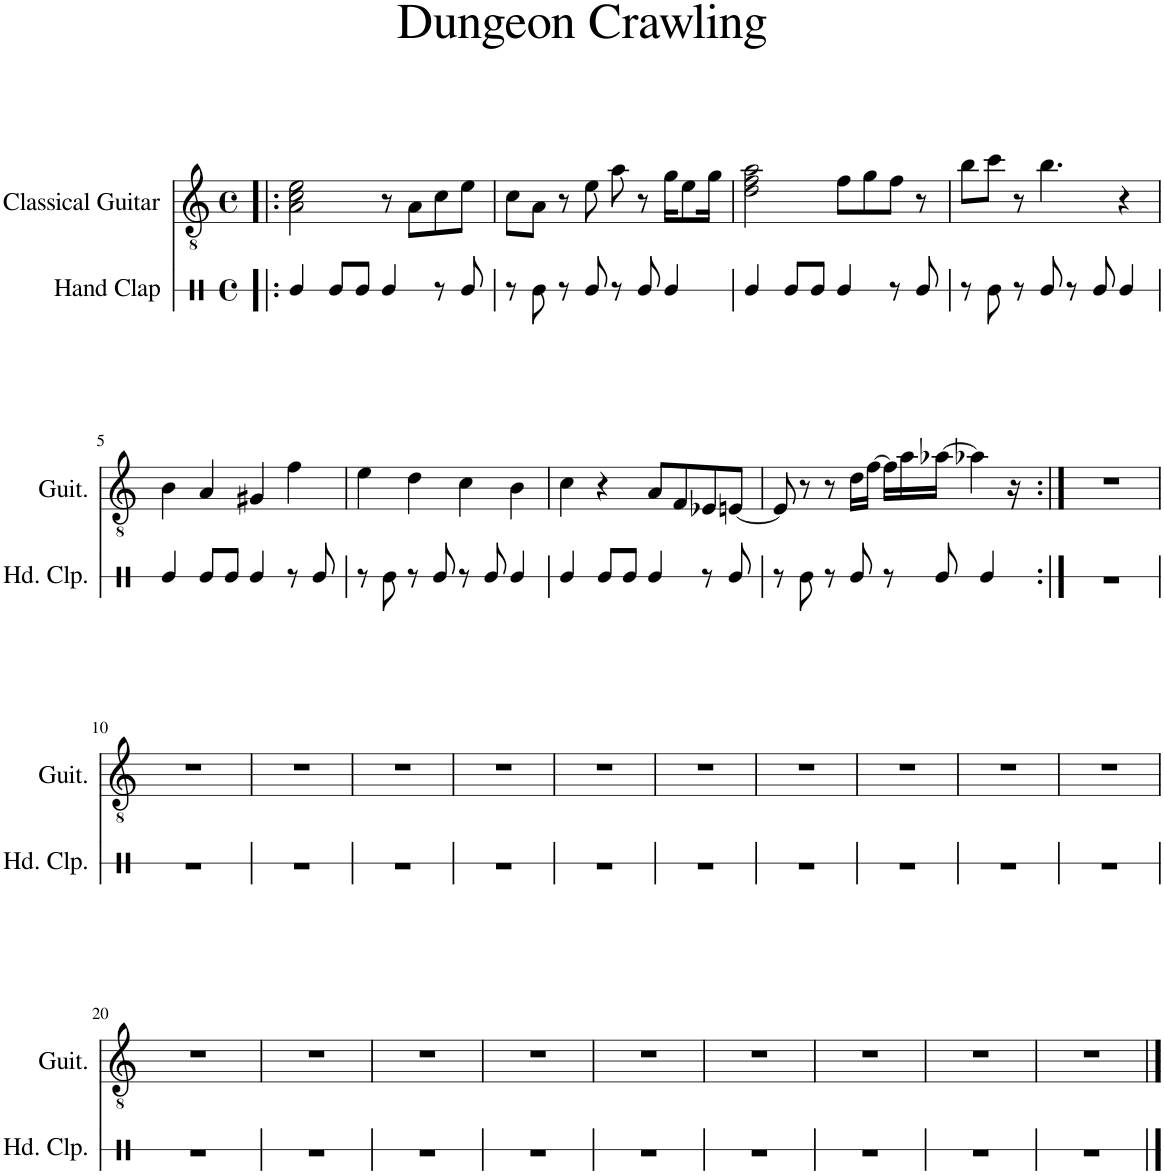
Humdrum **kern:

**kern	**kern
*part2	*part1
*staff2	*staff1
*I"Hand Clap	*I"Classical Guitar
*I'Hd. Clp.	*I'Guit.
*stria1	*
*clefX	*clefGv2
*k[]	*k[]
*M4/4	*M4/4
*met(c)	*met(c)
=1!|:	=1!|:
4Re/	2A\ 2c\ 2e\
8Re/L	.
8Re/J	.
4Re/	8r
.	8A\L
8r	8c\
8Re/	8e\J
=2	=2
8r	8c\L
8Re\	8A\J
8r	8r
8Re/	8e\
8r	8a\
8Re/	8r
4Re/	16g\KL
.	8e\
.	16g\Jk
=3	=3
4Re/	2d\ 2f\ 2a\
8Re/L	.
8Re/J	.
4Re/	8f\L
.	8g\
8r	8f\J
8Re/	8r
=4	=4
8r	8b\L
8Re\	8cc\J
8r	8r
8Re/	4.b\
8r	.
8Re/	.
4Re/	4r
!!LO:LB:g=z
=5	=5
4Re/	4B\
8Re/L	4A/
8Re/J	.
4Re/	4G#X/
8r	4f\
8Re/	.
=6	=6
8r	4e\
8Re\	.
8r	4d\
8Re/	.
8r	4c\
8Re/	.
4Re/	4B\
=7	=7
4Re/	4c\
8Re/L	4r
8Re/J	.
4Re/	8A/L
.	8F/
8r	8E-X/
8Re/	[8En/J
=8	=8
8r	8E/]
8Re\	8r
8r	8r
8Re/	16d\LL
.	[16f\JJ
8r	16f\LL]
.	16a\
8Re/	[16a-X\JJ
.	4a-X\]
4Re/	.
.	16r
=9:|!	=9:|!
1r	1r
!!LO:LB:g=z
=10	=10
1r	1r
=11	=11
1r	1r
=12	=12
1r	1r
=13	=13
1r	1r
=14	=14
1r	1r
=15	=15
1r	1r
=16	=16
1r	1r
=17	=17
1r	1r
=18	=18
1r	1r
=19	=19
1r	1r
!!LO:LB:g=z
=20	=20
1r	1r
=21	=21
1r	1r
=22	=22
1r	1r
=23	=23
1r	1r
=24	=24
1r	1r
=25	=25
1r	1r
=26	=26
1r	1r
=27	=27
1r	1r
=28	=28
1r	1r
==	==
*-	*-
